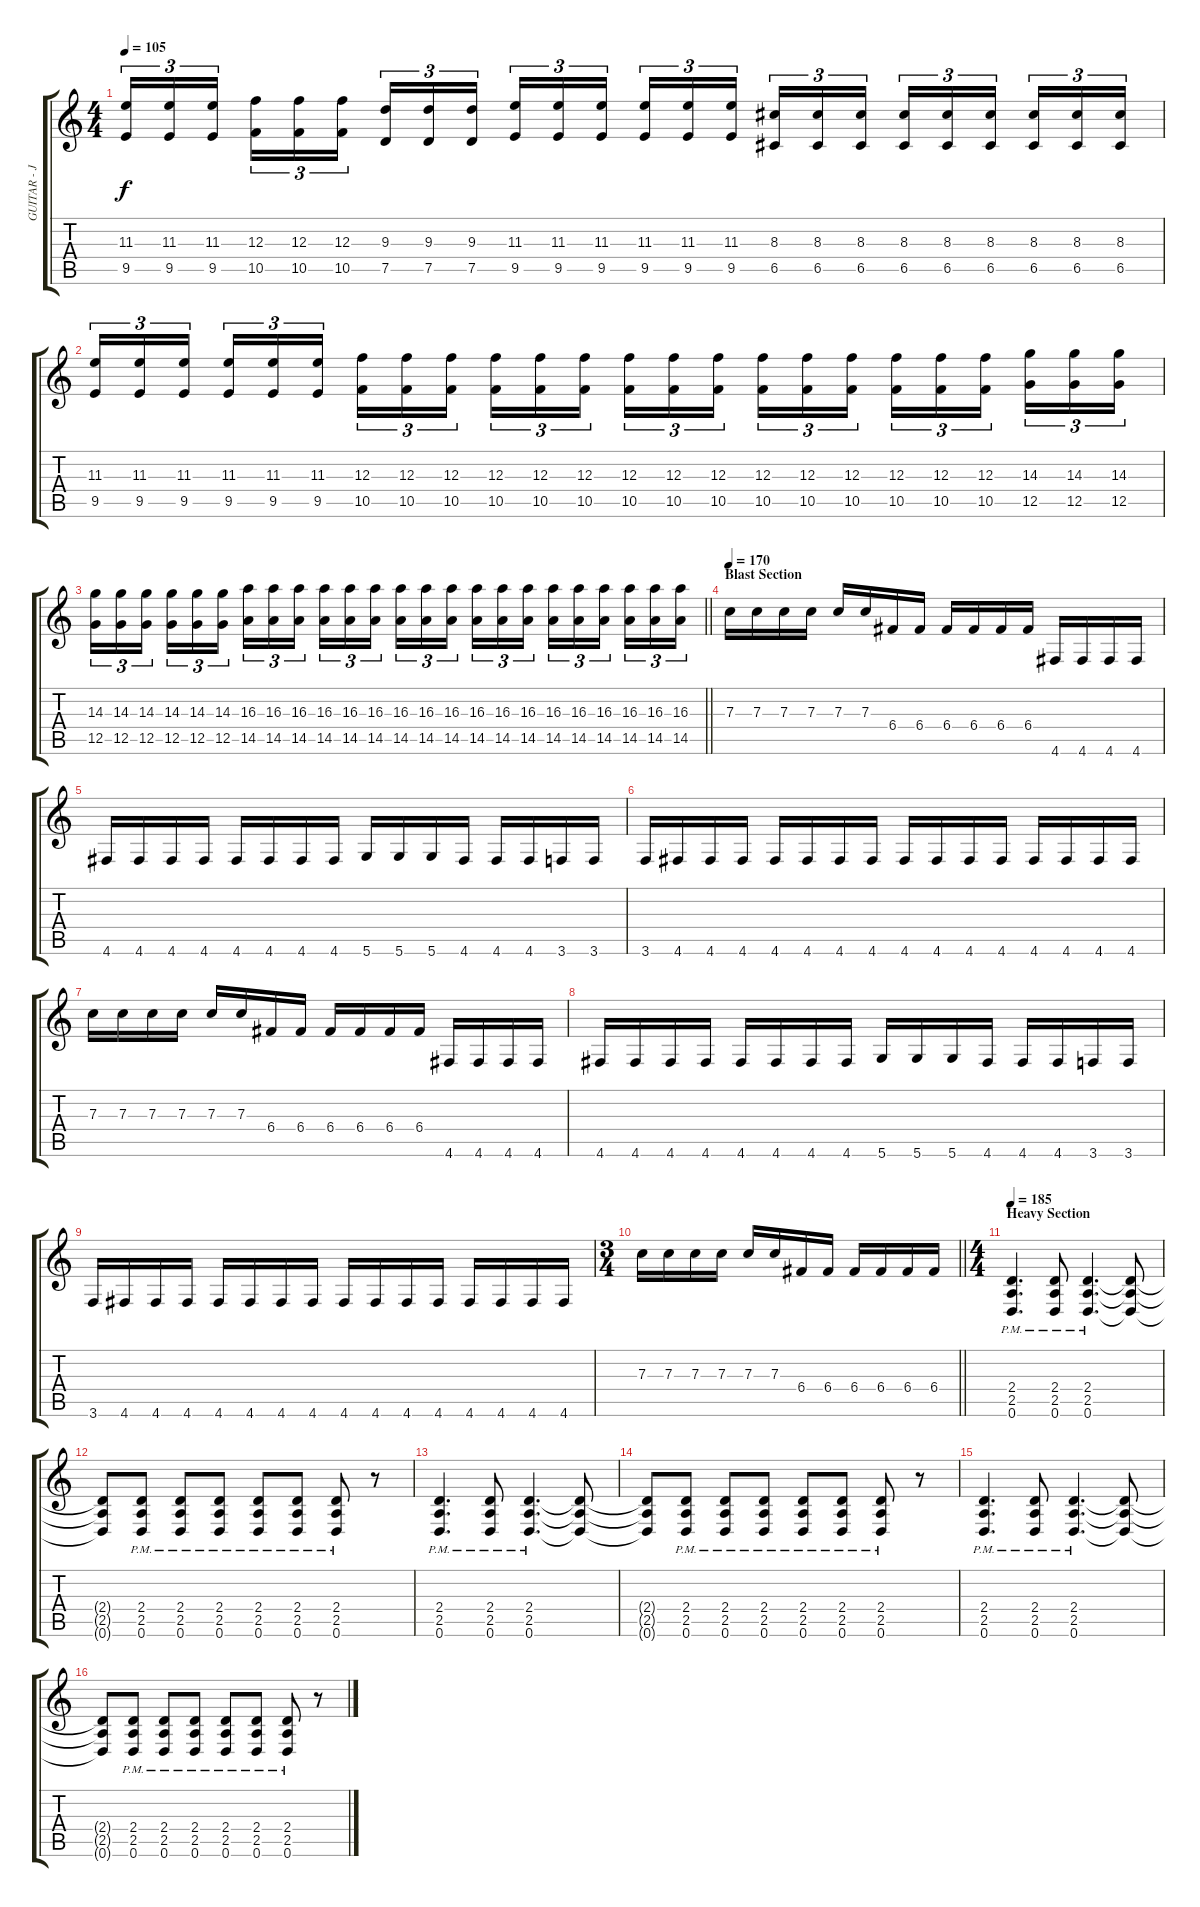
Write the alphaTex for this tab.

\track ("GUITAR - Joe Duplantier" "GUITAR - J") {instrument distortionguitar}
\staff {score tabs}
\tuning (D4 A3 F3 C3 G2 D2) {hide}
\ts (4 4)
\tempo 105
\clef g2
\ks c
(11.3 9.5).16{tu (3 2) dy f} (11.3 9.5).16{tu (3 2)} (11.3 9.5).16{tu (3 2) beam splitsecondary} (12.3 10.5).16{tu (3 2)} (12.3 10.5).16{tu (3 2)} (12.3 10.5).16{tu (3 2)} (9.3 7.5).16{tu (3 2)} (9.3 7.5).16{tu (3 2)} (9.3 7.5).16{tu (3 2) beam splitsecondary} (11.3 9.5).16{tu (3 2)} (11.3 9.5).16{tu (3 2)} (11.3 9.5).16{tu (3 2)} (11.3 9.5).16{tu (3 2)} (11.3 9.5).16{tu (3 2)} (11.3 9.5).16{tu (3 2) beam splitsecondary} (8.3 6.5).16{tu (3 2)} (8.3 6.5).16{tu (3 2)} (8.3 6.5).16{tu (3 2)} (8.3 6.5).16{tu (3 2)} (8.3 6.5).16{tu (3 2)} (8.3 6.5).16{tu (3 2) beam splitsecondary} (8.3 6.5).16{tu (3 2)} (8.3 6.5).16{tu (3 2)} (8.3 6.5).16{tu (3 2)} |
(11.3 9.5).16{tu (3 2)} (11.3 9.5).16{tu (3 2)} (11.3 9.5).16{tu (3 2) beam splitsecondary} (11.3 9.5).16{tu (3 2)} (11.3 9.5).16{tu (3 2)} (11.3 9.5).16{tu (3 2)} (12.3 10.5).16{tu (3 2)} (12.3 10.5).16{tu (3 2)} (12.3 10.5).16{tu (3 2) beam splitsecondary} (12.3 10.5).16{tu (3 2)} (12.3 10.5).16{tu (3 2)} (12.3 10.5).16{tu (3 2)} (12.3 10.5).16{tu (3 2)} (12.3 10.5).16{tu (3 2)} (12.3 10.5).16{tu (3 2) beam splitsecondary} (12.3 10.5).16{tu (3 2)} (12.3 10.5).16{tu (3 2)} (12.3 10.5).16{tu (3 2)} (12.3 10.5).16{tu (3 2)} (12.3 10.5).16{tu (3 2)} (12.3 10.5).16{tu (3 2) beam splitsecondary} (14.3 12.5).16{tu (3 2)} (14.3 12.5).16{tu (3 2)} (14.3 12.5).16{tu (3 2)} |
\barLineRight lightlight
(14.3 12.5).16{tu (3 2)} (14.3 12.5).16{tu (3 2)} (14.3 12.5).16{tu (3 2) beam splitsecondary} (14.3 12.5).16{tu (3 2)} (14.3 12.5).16{tu (3 2)} (14.3 12.5).16{tu (3 2)} (16.3 14.5).16{tu (3 2)} (16.3 14.5).16{tu (3 2)} (16.3 14.5).16{tu (3 2) beam splitsecondary} (16.3 14.5).16{tu (3 2)} (16.3 14.5).16{tu (3 2)} (16.3 14.5).16{tu (3 2)} (16.3 14.5).16{tu (3 2)} (16.3 14.5).16{tu (3 2)} (16.3 14.5).16{tu (3 2) beam splitsecondary} (16.3 14.5).16{tu (3 2)} (16.3 14.5).16{tu (3 2)} (16.3 14.5).16{tu (3 2)} (16.3 14.5).16{tu (3 2)} (16.3 14.5).16{tu (3 2)} (16.3 14.5).16{tu (3 2) beam splitsecondary} (16.3 14.5).16{tu (3 2)} (16.3 14.5).16{tu (3 2)} (16.3 14.5).16{tu (3 2)} |
\section ("" "Blast Section")
\tempo 170
7.3.16 7.3.16 7.3.16 7.3.16 7.3.16 7.3.16 6.4.16 6.4.16 6.4.16 6.4.16 6.4.16 6.4.16 4.6.16 4.6.16 4.6.16 4.6.16 |
4.6.16 4.6.16 4.6.16 4.6.16 4.6.16 4.6.16 4.6.16 4.6.16 5.6.16 5.6.16 5.6.16 4.6.16 4.6.16 4.6.16 3.6.16 3.6.16 |
3.6.16 4.6.16 4.6.16 4.6.16 4.6.16 4.6.16 4.6.16 4.6.16 4.6.16 4.6.16 4.6.16 4.6.16 4.6.16 4.6.16 4.6.16 4.6.16 |
7.3.16 7.3.16 7.3.16 7.3.16 7.3.16 7.3.16 6.4.16 6.4.16 6.4.16 6.4.16 6.4.16 6.4.16 4.6.16 4.6.16 4.6.16 4.6.16 |
4.6.16 4.6.16 4.6.16 4.6.16 4.6.16 4.6.16 4.6.16 4.6.16 5.6.16 5.6.16 5.6.16 4.6.16 4.6.16 4.6.16 3.6.16 3.6.16 |
3.6.16 4.6.16 4.6.16 4.6.16 4.6.16 4.6.16 4.6.16 4.6.16 4.6.16 4.6.16 4.6.16 4.6.16 4.6.16 4.6.16 4.6.16 4.6.16 |
\ts (3 4)
\barLineRight lightlight
7.3.16 7.3.16 7.3.16 7.3.16 7.3.16 7.3.16 6.4.16 6.4.16 6.4.16 6.4.16 6.4.16 6.4.16 |
\ts (4 4)
\section ("" "Heavy Section")
\tempo 185
(2.4{pm} 2.5{pm} 0.6{pm}).4{d} (2.4{pm} 2.5{pm} 0.6{pm}).8 (2.4{pm} 2.5{pm} 0.6{pm}).4{d} (2.4{t} 2.5{t} 0.6{t}).8 |
(2.4{t} 2.5{t} 0.6{t}).8 (2.4{pm} 2.5{pm} 0.6{pm}).8 (2.4{pm} 2.5{pm} 0.6{pm}).8 (2.4{pm} 2.5{pm} 0.6{pm}).8 (2.4{pm} 2.5{pm} 0.6{pm}).8 (2.4{pm} 2.5{pm} 0.6{pm}).8 (2.4{pm} 2.5{pm} 0.6{pm}).8 r.8 |
(2.4{pm} 2.5{pm} 0.6{pm}).4{d} (2.4{pm} 2.5{pm} 0.6{pm}).8 (2.4{pm} 2.5{pm} 0.6{pm}).4{d} (2.4{t} 2.5{t} 0.6{t}).8 |
(2.4{t} 2.5{t} 0.6{t}).8 (2.4{pm} 2.5{pm} 0.6{pm}).8 (2.4{pm} 2.5{pm} 0.6{pm}).8 (2.4{pm} 2.5{pm} 0.6{pm}).8 (2.4{pm} 2.5{pm} 0.6{pm}).8 (2.4{pm} 2.5{pm} 0.6{pm}).8 (2.4{pm} 2.5{pm} 0.6{pm}).8 r.8 |
(2.4{pm} 2.5{pm} 0.6{pm}).4{d} (2.4{pm} 2.5{pm} 0.6{pm}).8 (2.4{pm} 2.5{pm} 0.6{pm}).4{d} (2.4{t} 2.5{t} 0.6{t}).8 |
(2.4{t} 2.5{t} 0.6{t}).8 (2.4{pm} 2.5{pm} 0.6{pm}).8 (2.4{pm} 2.5{pm} 0.6{pm}).8 (2.4{pm} 2.5{pm} 0.6{pm}).8 (2.4{pm} 2.5{pm} 0.6{pm}).8 (2.4{pm} 2.5{pm} 0.6{pm}).8 (2.4{pm} 2.5{pm} 0.6{pm}).8 r.8
